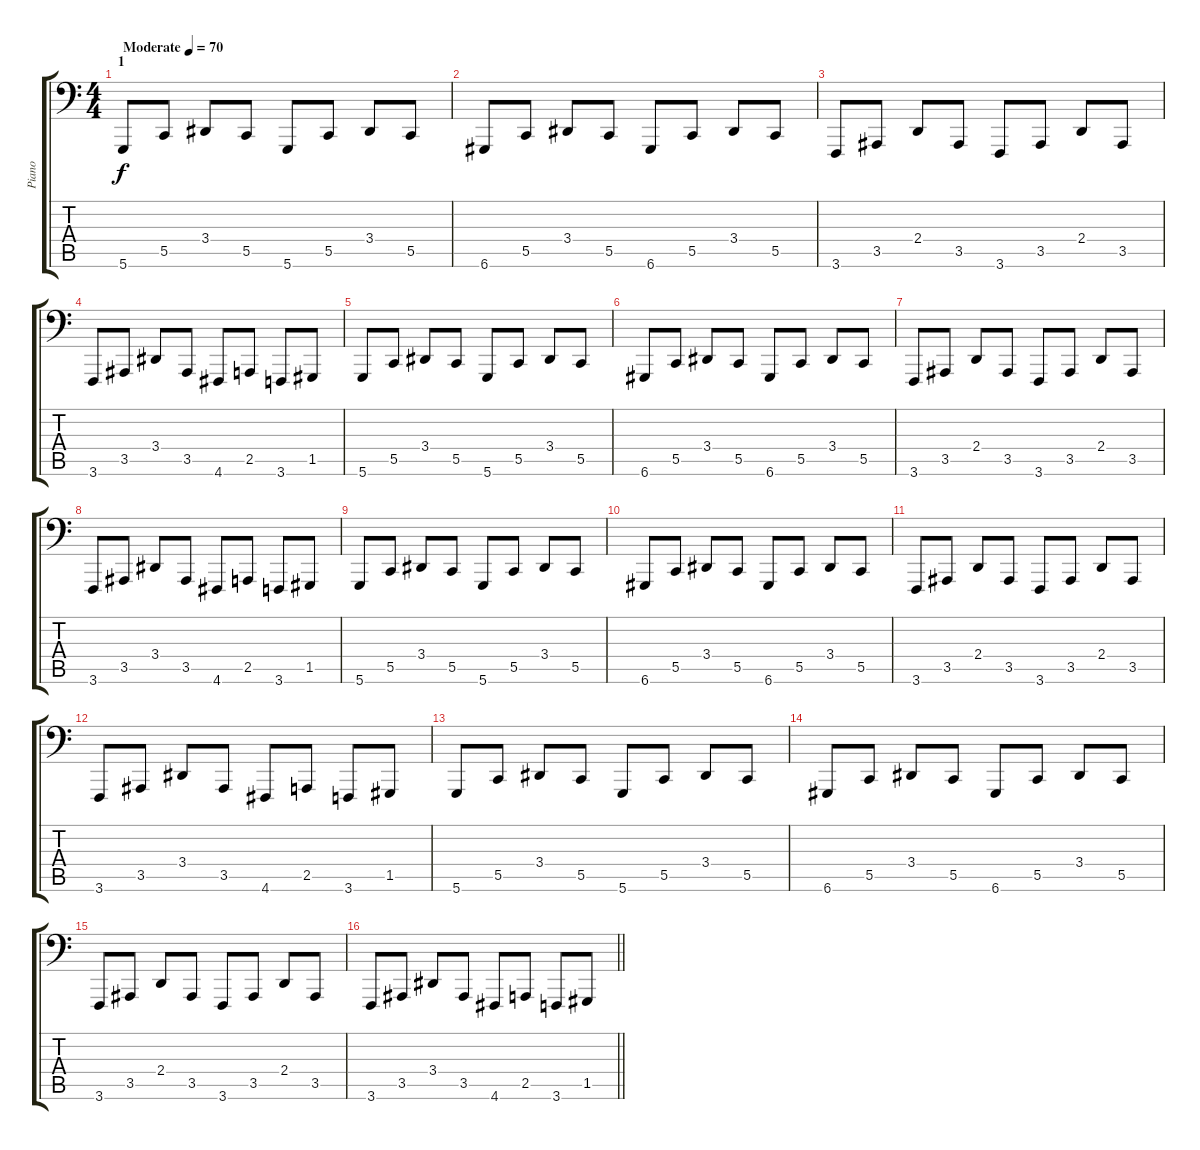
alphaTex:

\track ("Piano" "Piano") {instrument drawbarorgan}
\staff {score tabs}
\tuning (D3 A2 F2 C2 G1 D1) {hide}
\ts (4 4)
\section ("" "1")
\tempo (70 "Moderate")
\clef f4
\ks c
5.6.8{dy f instrument drawbarorgan} 5.5.8 3.4.8 5.5.8 5.6.8 5.5.8 3.4.8 5.5.8 |
6.6.8 5.5.8 3.4.8 5.5.8 6.6.8 5.5.8 3.4.8 5.5.8 |
3.6.8 3.5.8 2.4.8 3.5.8 3.6.8 3.5.8 2.4.8 3.5.8 |
3.6.8 3.5.8 3.4.8 3.5.8 4.6.8 2.5.8 3.6.8 1.5.8 |
5.6.8 5.5.8 3.4.8 5.5.8 5.6.8 5.5.8 3.4.8 5.5.8 |
6.6.8 5.5.8 3.4.8 5.5.8 6.6.8 5.5.8 3.4.8 5.5.8 |
3.6.8 3.5.8 2.4.8 3.5.8 3.6.8 3.5.8 2.4.8 3.5.8 |
3.6.8 3.5.8 3.4.8 3.5.8 4.6.8 2.5.8 3.6.8 1.5.8 |
5.6.8 5.5.8 3.4.8 5.5.8 5.6.8 5.5.8 3.4.8 5.5.8 |
6.6.8 5.5.8 3.4.8 5.5.8 6.6.8 5.5.8 3.4.8 5.5.8 |
3.6.8 3.5.8 2.4.8 3.5.8 3.6.8 3.5.8 2.4.8 3.5.8 |
3.6.8 3.5.8 3.4.8 3.5.8 4.6.8 2.5.8 3.6.8 1.5.8 |
5.6.8 5.5.8 3.4.8 5.5.8 5.6.8 5.5.8 3.4.8 5.5.8 |
6.6.8 5.5.8 3.4.8 5.5.8 6.6.8 5.5.8 3.4.8 5.5.8 |
3.6.8 3.5.8 2.4.8 3.5.8 3.6.8 3.5.8 2.4.8 3.5.8 |
\barLineRight lightlight
3.6.8 3.5.8 3.4.8 3.5.8 4.6.8 2.5.8 3.6.8 1.5.8
